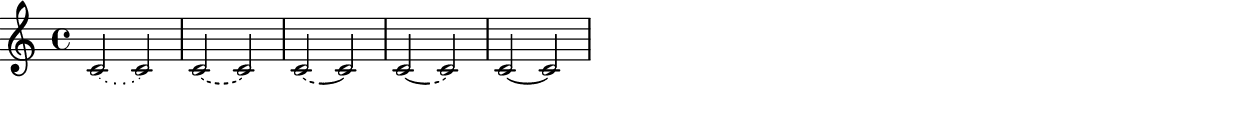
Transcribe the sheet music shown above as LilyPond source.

%% Generated by lilypond-book
%% Options: [exampleindent=10.16\mm,fragment,indent=0\mm,line-width=160\mm,quote,relative=1]
\include "lilypond-book-preamble.ly"


% ****************************************************************
% Start cut-&-pastable-section
% ****************************************************************

#(ly:set-option 'eps-box-padding 3.000000)



\paper {
  indent = 0\mm
  line-width = 160\mm
  % offset the left padding, also add 1mm as lilypond creates cropped
  % images with a little space on the right
  line-width = #(- line-width (* mm  3.000000) (* mm 1))
  line-width = 160\mm - 2.0 * 10.16\mm
  % offset the left padding, also add 1mm as lilypond creates cropped
  % images with a little space on the right
  line-width = #(- line-width (* mm  3.000000) (* mm 1))
}

\layout {
  
}


\relative c'
{


% ****************************************************************
% ly snippet contents follows:
% ****************************************************************
\sourcefileline 541
\tieDotted
c2 ~ 2
\tieDashed
c2 ~ 2
\tieHalfDashed
c2 ~ 2
\tieHalfSolid
c2 ~ 2
\tieSolid
c2 ~ 2



% ****************************************************************
% end ly snippet
% ****************************************************************
}
